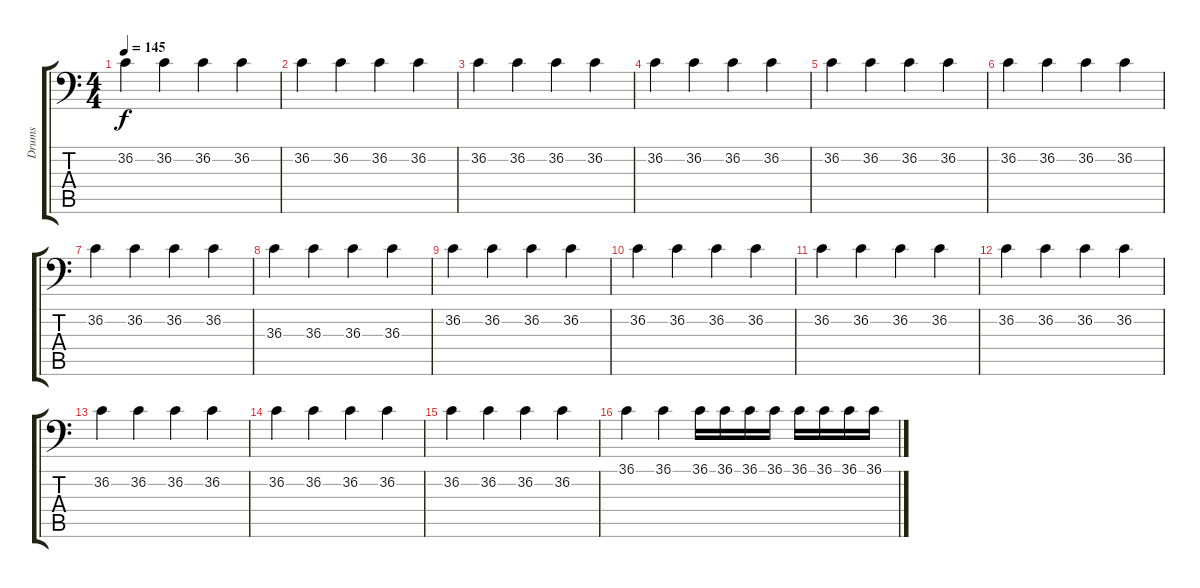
\track ("Drums" "Drums") {instrument acousticgrandpiano}
\staff {score tabs}
\tuning (C-1 C-1 C-1 C-1 C-1 C-1) {hide}
\ts (4 4)
\tempo 145
\clef f4
\ks c
36.2.4{dy f} 36.2.4 36.2.4 36.2.4 |
36.2.4 36.2.4 36.2.4 36.2.4 |
36.2.4 36.2.4 36.2.4 36.2.4 |
36.2.4 36.2.4 36.2.4 36.2.4 |
36.2.4 36.2.4 36.2.4 36.2.4 |
36.2.4 36.2.4 36.2.4 36.2.4 |
36.2.4 36.2.4 36.2.4 36.2.4 |
36.3.4 36.3.4 36.3.4 36.3.4 |
36.2.4 36.2.4 36.2.4 36.2.4 |
36.2.4 36.2.4 36.2.4 36.2.4 |
36.2.4 36.2.4 36.2.4 36.2.4 |
36.2.4 36.2.4 36.2.4 36.2.4 |
36.2.4 36.2.4 36.2.4 36.2.4 |
36.2.4 36.2.4 36.2.4 36.2.4 |
36.2.4 36.2.4 36.2.4 36.2.4 |
36.1.4 36.1.4 36.1.16 36.1.16 36.1.16 36.1.16 36.1.16 36.1.16 36.1.16 36.1.16
